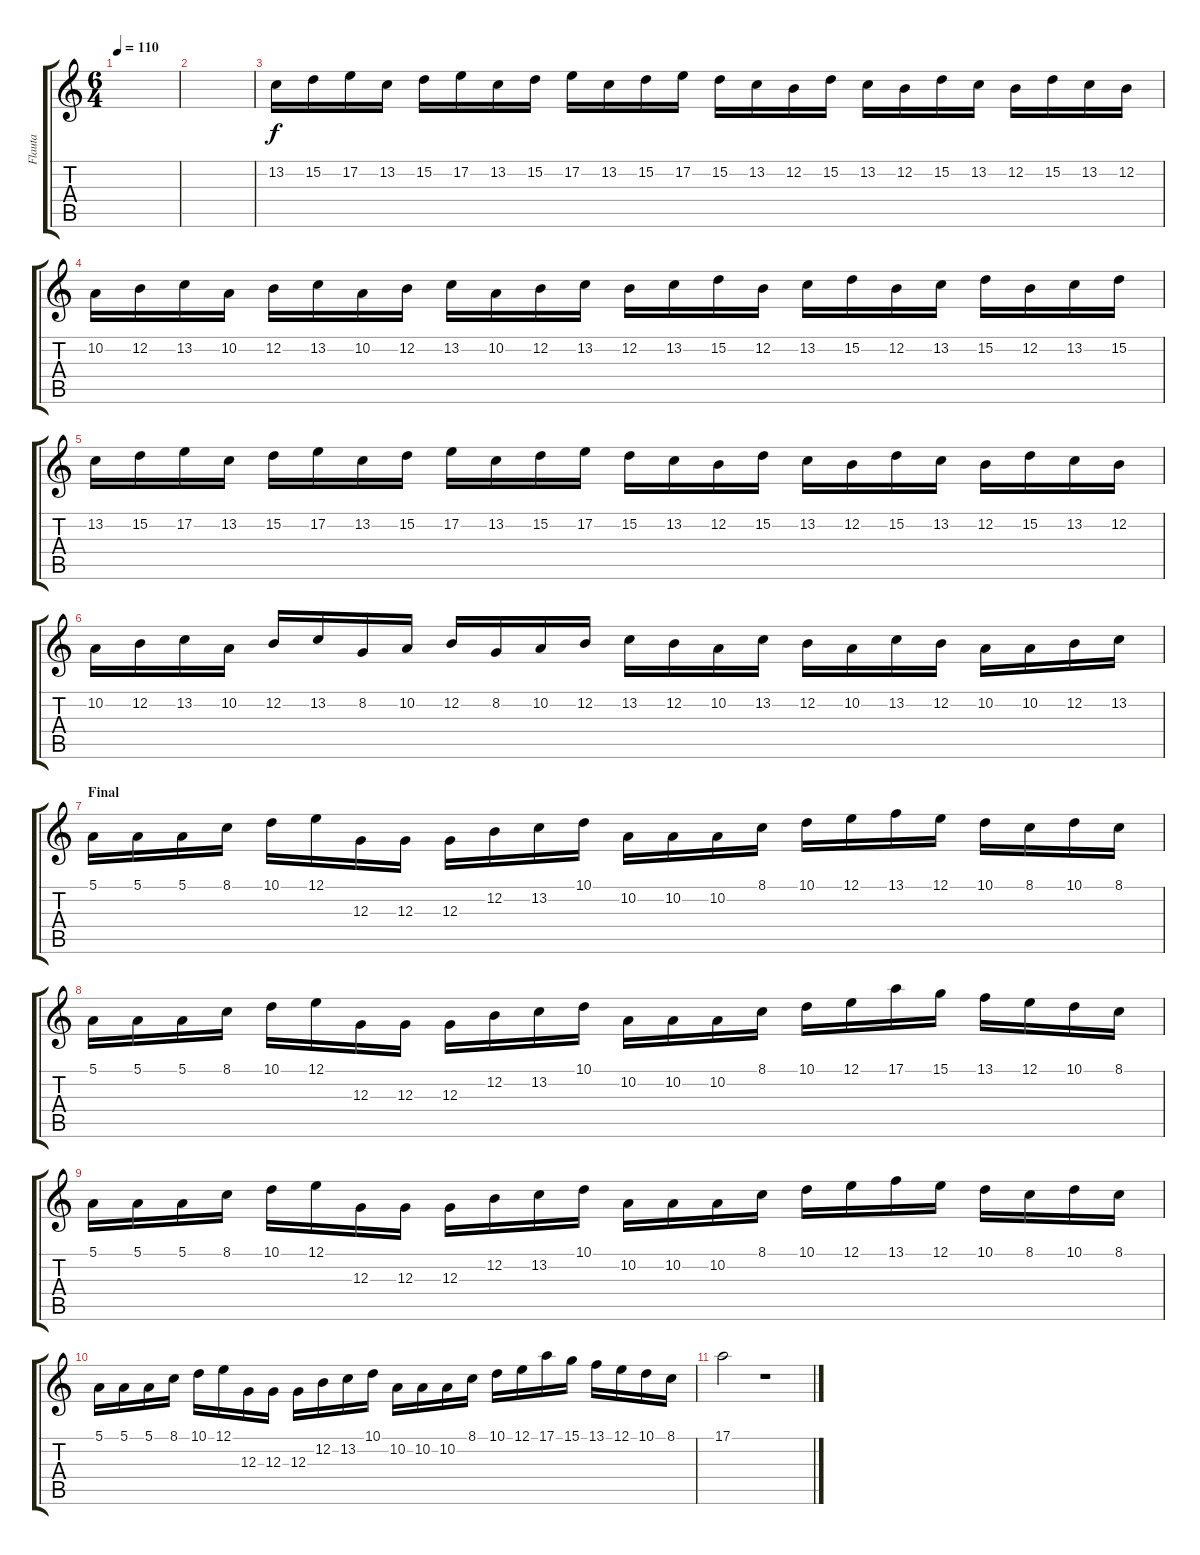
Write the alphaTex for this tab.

\track ("Flauta" "Flauta") {instrument flute}
\staff {score tabs}
\tuning (E4 B3 G3 D3 A2 E2) {hide}
\ts (6 4)
\tempo 110
\clef g2
\ks c
|
|
13.2.16 15.2.16 17.2.16 13.2.16 15.2.16 17.2.16 13.2.16 15.2.16 17.2.16 13.2.16 15.2.16 17.2.16 15.2.16 13.2.16 12.2.16 15.2.16 13.2.16 12.2.16 15.2.16 13.2.16 12.2.16 15.2.16 13.2.16 12.2.16 |
10.2.16 12.2.16 13.2.16 10.2.16 12.2.16 13.2.16 10.2.16 12.2.16 13.2.16 10.2.16 12.2.16 13.2.16 12.2.16 13.2.16 15.2.16 12.2.16 13.2.16 15.2.16 12.2.16 13.2.16 15.2.16 12.2.16 13.2.16 15.2.16 |
13.2.16 15.2.16 17.2.16 13.2.16 15.2.16 17.2.16 13.2.16 15.2.16 17.2.16 13.2.16 15.2.16 17.2.16 15.2.16 13.2.16 12.2.16 15.2.16 13.2.16 12.2.16 15.2.16 13.2.16 12.2.16 15.2.16 13.2.16 12.2.16 |
10.2.16 12.2.16 13.2.16 10.2.16 12.2.16 13.2.16 8.2.16 10.2.16 12.2.16 8.2.16 10.2.16 12.2.16 13.2.16 12.2.16 10.2.16 13.2.16 12.2.16 10.2.16 13.2.16 12.2.16 10.2.16 10.2.16 12.2.16 13.2.16 |
\section ("" "Final")
5.1.16 5.1.16 5.1.16 8.1.16 10.1.16 12.1.16 12.3.16 12.3.16 12.3.16 12.2.16 13.2.16 10.1.16 10.2.16 10.2.16 10.2.16 8.1.16 10.1.16 12.1.16 13.1.16 12.1.16 10.1.16 8.1.16 10.1.16 8.1.16 |
5.1.16 5.1.16 5.1.16 8.1.16 10.1.16 12.1.16 12.3.16 12.3.16 12.3.16 12.2.16 13.2.16 10.1.16 10.2.16 10.2.16 10.2.16 8.1.16 10.1.16 12.1.16 17.1.16 15.1.16 13.1.16 12.1.16 10.1.16 8.1.16 |
5.1.16 5.1.16 5.1.16 8.1.16 10.1.16 12.1.16 12.3.16 12.3.16 12.3.16 12.2.16 13.2.16 10.1.16 10.2.16 10.2.16 10.2.16 8.1.16 10.1.16 12.1.16 13.1.16 12.1.16 10.1.16 8.1.16 10.1.16 8.1.16 |
5.1.16 5.1.16 5.1.16 8.1.16 10.1.16 12.1.16 12.3.16 12.3.16 12.3.16 12.2.16 13.2.16 10.1.16 10.2.16 10.2.16 10.2.16 8.1.16 10.1.16 12.1.16 17.1.16 15.1.16 13.1.16 12.1.16 10.1.16 8.1.16 |
17.1.2 r.1
